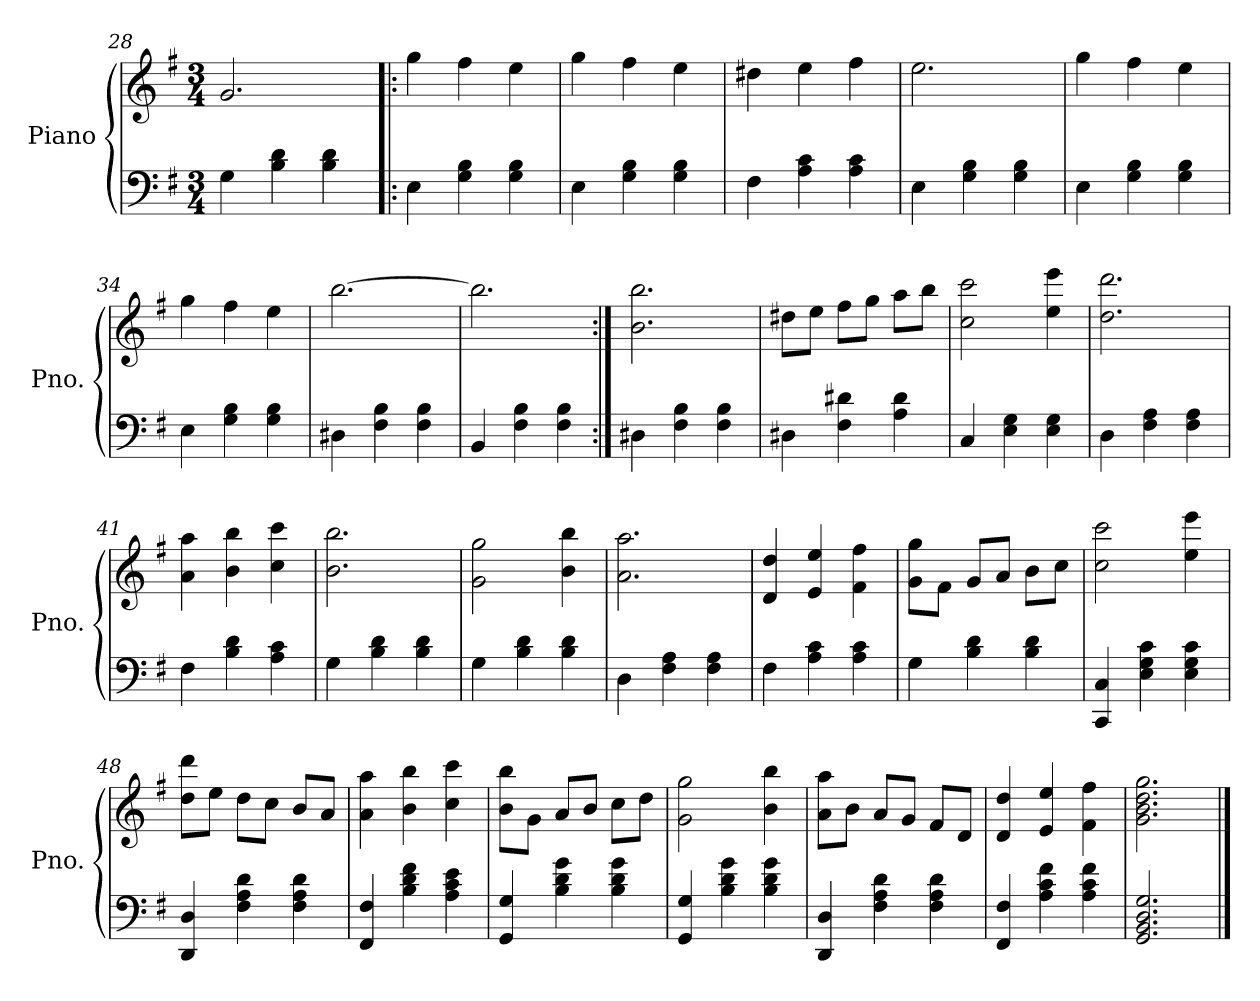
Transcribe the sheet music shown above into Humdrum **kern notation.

**kern	**kern
*part1	*part1
*staff2	*staff1
*I"Piano	*
*I'Pno.	*
*clefF4	*clefG2
*k[f#]	*k[f#]
*M3/4	*M3/4
=28	=28
4G\	2.g/
4B\ 4d\	.
4B\ 4d\	.
=29!|:	=29!|:
4E\	4gg\
4G\ 4B\	4ff#\
4G\ 4B\	4ee\
=30	=30
4E\	4gg\
4G\ 4B\	4ff#\
4G\ 4B\	4ee\
=31	=31
4F#\	4dd#X\
4A\ 4c\	4ee\
4A\ 4c\	4ff#\
!!LO:LB:g=z
=32	=32
4E\	2.ee\
4G\ 4B\	.
4G\ 4B\	.
=33	=33
4E\	4gg\
4G\ 4B\	4ff#\
4G\ 4B\	4ee\
=34	=34
4E\	4gg\
4G\ 4B\	4ff#\
4G\ 4B\	4ee\
=35	=35
4D#X\	[2.bb\
4F#\ 4B\	.
4F#\ 4B\	.
=36	=36
4BB/	2.bb\]
4F#\ 4B\	.
4F#\ 4B\	.
=37:|!	=37:|!
4D#X\	2.b\ 2.bb\
4F#\ 4B\	.
4F#\ 4B\	.
=38	=38
4D#X\	8dd#X\L
.	8ee\J
4F#\ 4d#X\	8ff#\L
.	8gg\J
4A\ 4d#\	8aa\L
.	8bb\J
=39	=39
4C/	2cc\ 2ccc\
4E\ 4G\	.
4E\ 4G\	4ee\ 4eee\
=40	=40
4D\	2.dd\ 2.ddd\
4F#\ 4A\	.
4F#\ 4A\	.
=41	=41
4F#\	4a\ 4aa\
4B\ 4d\	4b\ 4bb\
4A\ 4c\	4cc\ 4ccc\
!!LO:PB:g=z
=42	=42
4G\	2.b\ 2.bb\
4B\ 4d\	.
4B\ 4d\	.
=43	=43
4G\	2g\ 2gg\
4B\ 4d\	.
4B\ 4d\	4b\ 4bb\
=44	=44
4D\	2.a\ 2.aa\
4F#\ 4A\	.
4F#\ 4A\	.
=45	=45
4F#\	4d/ 4dd/
4A\ 4c\	4e/ 4ee/
4A\ 4c\	4f#\ 4ff#\
=46	=46
4G\	8g\ 8gg\L
.	8f#\J
4B\ 4d\	8g/L
.	8a/J
4B\ 4d\	8b\L
.	8cc\J
=47	=47
4CC/ 4C/	2cc\ 2ccc\
4E\ 4G\ 4c\	.
4E\ 4G\ 4c\	4ee\ 4eee\
=48	=48
4DD/ 4D/	8dd\ 8ddd\L
.	8ee\J
4F#\ 4A\ 4d\	8dd\L
.	8cc\J
4F#\ 4A\ 4d\	8b/L
.	8a/J
=49	=49
4FF#/ 4F#/	4a\ 4aa\
4B\ 4d\ 4f#\	4b\ 4bb\
4A\ 4c\ 4e\	4cc\ 4ccc\
=50	=50
4GG/ 4G/	8b\ 8bb\L
.	8g\J
4B\ 4d\ 4g\	8a/L
.	8b/J
4B\ 4d\ 4g\	8cc\L
.	8dd\J
!!LO:LB:g=z
=51	=51
4GG/ 4G/	2g\ 2gg\
4B\ 4d\ 4g\	.
4B\ 4d\ 4g\	4b\ 4bb\
=52	=52
4DD/ 4D/	8a\ 8aa\L
.	8b\J
4F#\ 4A\ 4d\	8a/L
.	8g/J
4F#\ 4A\ 4d\	8f#/L
.	8d/J
=53	=53
4FF#/ 4F#/	4d/ 4dd/
4A\ 4c\ 4f#\	4e/ 4ee/
4A\ 4c\ 4f#\	4f#\ 4ff#\
=54	=54
2.GG/ 2.BB/ 2.D/ 2.G/	2.g\ 2.b\ 2.dd\ 2.gg\
==	==
*-	*-
